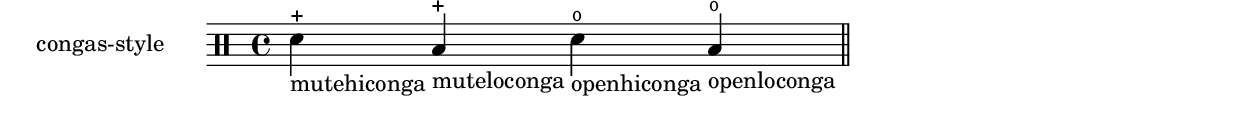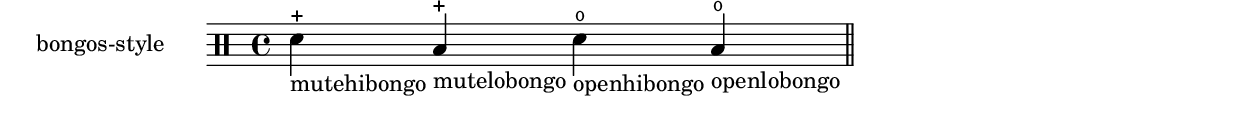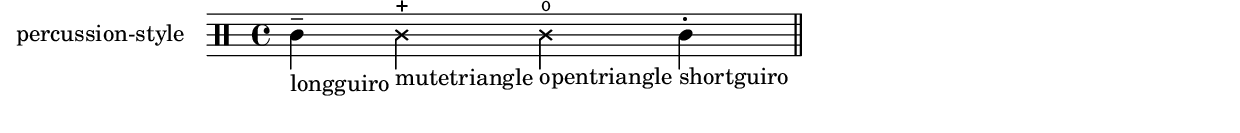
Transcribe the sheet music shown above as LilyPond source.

%% Generated by lilypond-book
%% Options: [exampleindent=10.16\mm,indent=0\mm,line-width=160\mm,paper-height=845.047\pt,paper-width=597.508\pt,papersize='(cons (* 597.508 pt) (* 845.047 pt))]
\include "lilypond-book-preamble.ly"


% ****************************************************************
% Start cut-&-pastable-section
% ****************************************************************

#(ly:set-option 'eps-box-padding 3.000000)



\paper {
  #(set-paper-size '(cons (* 597.508 pt) (* 845.047 pt)))
  indent = 0\mm
  line-width = 160\mm
  % offset the left padding, also add 1mm as lilypond creates cropped
  % images with a little space on the right
  line-width = #(- line-width (* mm  3.000000) (* mm 1))
}

\layout {
  
}




% ****************************************************************
% ly snippet:
% ****************************************************************
\sourcefilename "/lilypond-2.27.0/input/regression/drum-scripts.ly"
\sourcefileline 0
\version "2.23.6"

\header {
  texidoc = "Pitches for drums may have a defined articulation sign.  This test
checks the predefined drum styles and prints only drum pitches with an
articulation sign."
}

\paper { indent = 35 }

% The currently predefined styles, see `ly/drumpitch-init.ly`.
#(define predefined-drumstyles
   '(drums-style
     agostini-drums-style
     weinberg-drums-style
     timbales-style
     congas-style
     bongos-style
     percussion-style))

$@(map
   (lambda (predefined-style)
     (let* (;; `predefined-drumstyles` is a symbol list, thus look up the style
            ;; in `(current-module)`.
            (current-style-hash-table
             (module-ref (current-module) predefined-style))
            ;; Transform the hash table into an alist and sort it to ensure
            ;; reproducibility.
            (current-style
             (sort
              (hash-table->alist current-style-hash-table)
              (lambda (p q)
                (symbol<? (car p) (car q)))))
            ;; Keep only drum pitches with scripts, and add labels with
            ;; appropriate names.
            (relevant-drum-notes
             (filter-map
              (lambda (entry)
                (if (third entry)
                    (make-music
                     'NoteEvent
                     'articulations
                     (list (make-music
                            'TextScriptEvent
                            'direction DOWN
                            'text (object->string (car entry))))
                     'drum-type (car entry)
                     'duration (ly:make-duration 2))
                    #f))
              current-style)))

       #{
         \new DrumStaff \with {
           instrumentName = #(symbol->string predefined-style)
           drumStyleTable = #current-style-hash-table
           \textLengthOn
         } \drummode {
           \cadenzaOn
           % For styles where no scripts are defined, print a spacer and a
           % remark.
           #@(if (null? relevant-drum-notes)
                 (list #{ s1^"No scripts defined" #})
                 relevant-drum-notes)
           \bar "||"
         }
       #}))
   predefined-drumstyles)



% ****************************************************************
% end ly snippet
% ****************************************************************
